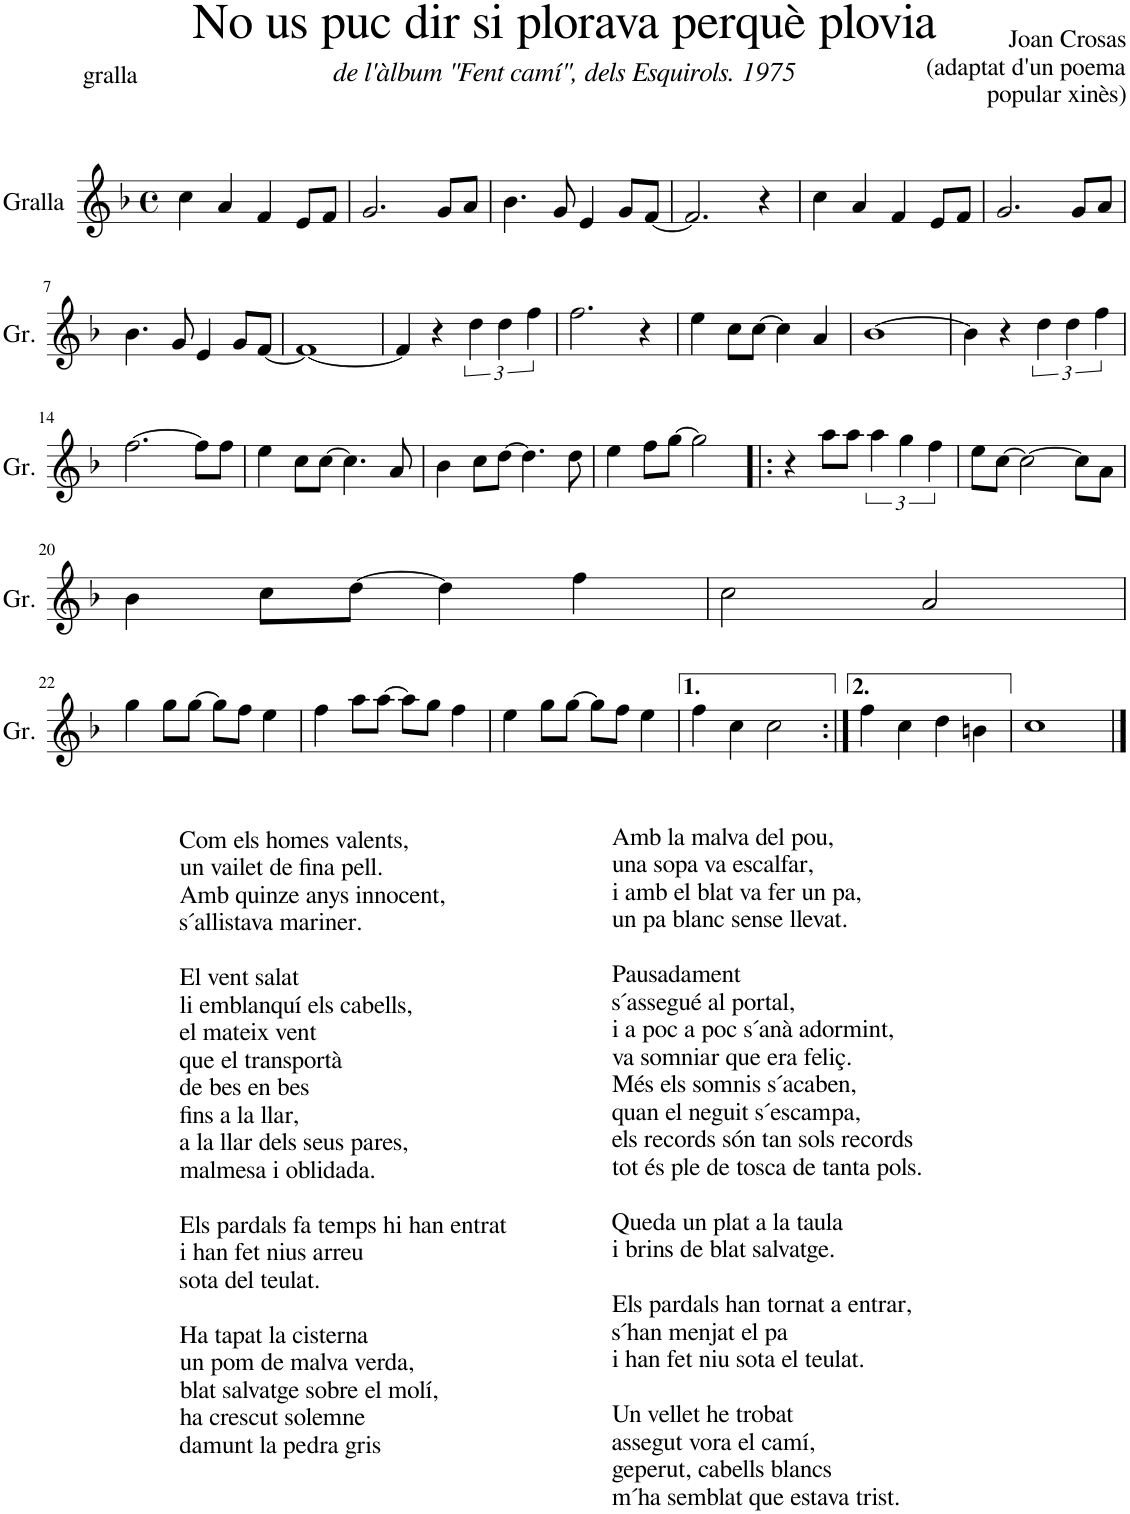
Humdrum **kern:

**kern
*part1
*staff1
*I"Gralla
*I'Gr.
*clefG2
*k[b-]
*M4/4
*met(c)
=1
4cc\
4a/
4f/
8e/L
8f/J
=2
2.g/
8g/L
8a/J
=3
4.b-\
8g/
4e/
8g/L
[8f/J
=4
2.f/]
4r
=5
4cc\
4a/
4f/
8e/L
8f/J
=6
2.g/
8g/L
8a/J
!!LO:LB:g=z
=7
4.b-\
8g/
4e/
8g/L
[8f/J
=8
1f_
=9
4f/]
4r
6dd\
6dd\
6ff\
=10
2.ff\
4r
=11
4ee\
8cc\L
[8cc\J
4cc\]
4a/
=12
[1b-
=13
4b-\]
4r
6dd\
6dd\
6ff\
!!LO:LB:g=z
=14
[2.ff\
8ff\L]
8ff\J
=15
4ee\
8cc\L
[8cc\J
4.cc\]
8a/
=16
4b-\
8cc\L
[8dd\J
4.dd\]
8dd\
=17
4ee\
8ff\L
[8gg\J
2gg\]
=18!|:
4r
8aa\L
8aa\J
6aa\
6gg\
6ff\
=19
8ee\L
[8cc\J
2cc\_
8cc\L]
8a\J
!!LO:LB:g=z
=20
4b-\
8cc\L
[8dd\J
4dd\]
4ff\
=21
2cc\
2a/
!!LO:LB:g=z
=22
4gg\
8gg\L
[8gg\J
8gg\L]
8ff\J
4ee\
=23
4ff\
8aa\L
[8aa\J
8aa\L]
8gg\J
4ff\
=24
4ee\
8gg\L
[8gg\J
8gg\L]
8ff\J
4ee\
=25
4ff\
4cc\
2cc\
=26:|!
4ff\
4cc\
4dd\
4bn\
=27
1cc
==
*-
